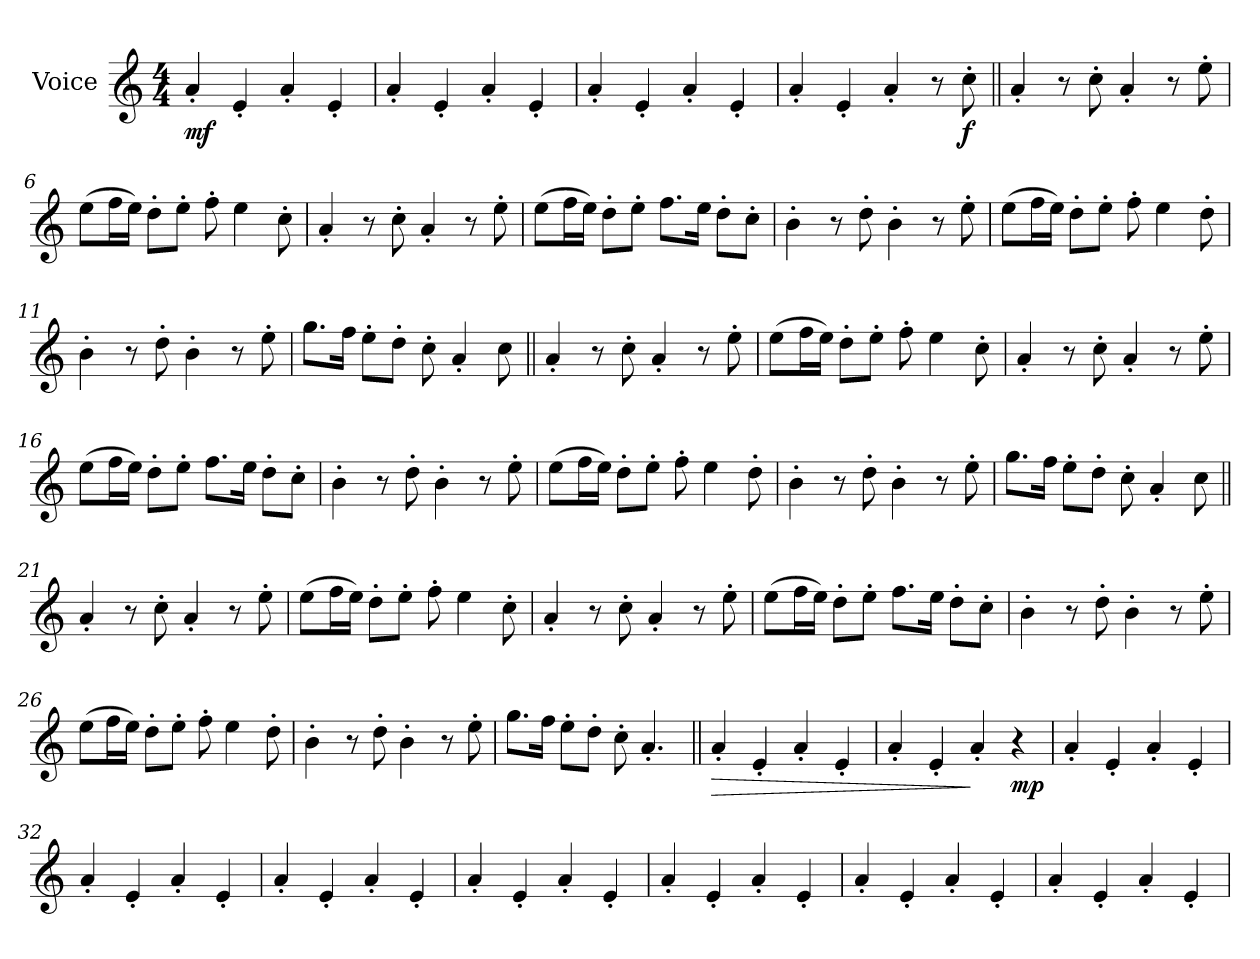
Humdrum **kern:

**kern	**dynam
*part1	*part1
*staff1	*staff1
*I"Voice	*
*I'Vc.	*
*clefG2	*
*k[]	*
*M4/4	*
*MM180	*
=1	=1
!	!LO:DY:b
4a'!	mf
4e'!	.
4a'!	.
4e'!	.
=2	=2
4a'!	.
4e'!	.
4a'!	.
4e'!	.
=3	=3
4a'!	.
4e'!	.
4a'!	.
4e'!	.
=4	=4
4a'!	.
4e'!	.
4a'!	.
8r	.
!	!LO:DY:b
8cc'	f
=5||	=5||
4a'	.
8r	.
8cc'	.
4a'	.
8r	.
8ee'	.
=6	=6
(>8eeL	.
16ffL	.
16eeJJ)	.
8dd'L	.
8ee'J	.
8ff'	.
4ee	.
8cc'	.
=7	=7
4a'	.
8r	.
8cc'	.
4a'	.
8r	.
8ee'	.
=8	=8
(>8eeL	.
16ffL	.
16eeJJ)	.
8dd'L	.
8ee'J	.
8.ffL	.
16eeJk	.
8dd'L	.
8cc'J	.
=9	=9
4b'	.
8r	.
8dd'	.
4b'	.
8r	.
8ee'	.
=10	=10
(>8eeL	.
16ffL	.
16eeJJ)	.
8dd'L	.
8ee'J	.
8ff'	.
4ee	.
8dd'	.
=11	=11
4b'	.
8r	.
8dd'	.
4b'	.
8r	.
8ee'	.
=12	=12
8.ggL	.
16ffJk	.
8ee'L	.
8dd'J	.
8cc'	.
4a'	.
8cc	.
=13||	=13||
4a'	.
8r	.
8cc'	.
4a'	.
8r	.
8ee'	.
=14	=14
(>8eeL	.
16ffL	.
16eeJJ)	.
8dd'L	.
8ee'J	.
8ff'	.
4ee	.
8cc'	.
=15	=15
4a'	.
8r	.
8cc'	.
4a'	.
8r	.
8ee'	.
=16	=16
(>8eeL	.
16ffL	.
16eeJJ)	.
8dd'L	.
8ee'J	.
8.ffL	.
16eeJk	.
8dd'L	.
8cc'J	.
=17	=17
4b'	.
8r	.
8dd'	.
4b'	.
8r	.
8ee'	.
=18	=18
(>8eeL	.
16ffL	.
16eeJJ)	.
8dd'L	.
8ee'J	.
8ff'	.
4ee	.
8dd'	.
=19	=19
4b'	.
8r	.
8dd'	.
4b'	.
8r	.
8ee'	.
=20	=20
8.ggL	.
16ffJk	.
8ee'L	.
8dd'J	.
8cc'	.
4a'	.
8cc	.
=21||	=21||
4a'	.
8r	.
8cc'	.
4a'	.
8r	.
8ee'	.
=22	=22
(>8eeL	.
16ffL	.
16eeJJ)	.
8dd'L	.
8ee'J	.
8ff'	.
4ee	.
8cc'	.
=23	=23
4a'	.
8r	.
8cc'	.
4a'	.
8r	.
8ee'	.
=24	=24
(>8eeL	.
16ffL	.
16eeJJ)	.
8dd'L	.
8ee'J	.
8.ffL	.
16eeJk	.
8dd'L	.
8cc'J	.
=25	=25
4b'	.
8r	.
8dd'	.
4b'	.
8r	.
8ee'	.
=26	=26
(>8eeL	.
16ffL	.
16eeJJ)	.
8dd'L	.
8ee'J	.
8ff'	.
4ee	.
8dd'	.
=27	=27
4b'	.
8r	.
8dd'	.
4b'	.
8r	.
8ee'	.
=28	=28
8.ggL	.
16ffJk	.
8ee'L	.
8dd'J	.
8cc'	.
4.a'	.
=29||	=29||
!	!LO:HP:b
4a'	>
4e'	.
4a'	.
4e'	.
=30	=30
4a'	.
4e'	.
4a'	]
!	!LO:DY:b
4r	mp
=31	=31
4a'!	.
4e'!	.
4a'!	.
4e'!	.
=32	=32
4a'!	.
4e'!	.
4a'!	.
4e'!	.
=33	=33
4a'!	.
4e'!	.
4a'!	.
4e'!	.
=34	=34
4a'!	.
4e'!	.
4a'!	.
4e'!	.
=35	=35
4a'!	.
4e'!	.
4a'!	.
4e'!	.
=36	=36
4a'!	.
4e'!	.
4a'!	.
4e'!	.
=37	=37
4a'!	.
4e'!	.
4a'!	.
4e'!	.
=	=
*-	*-
